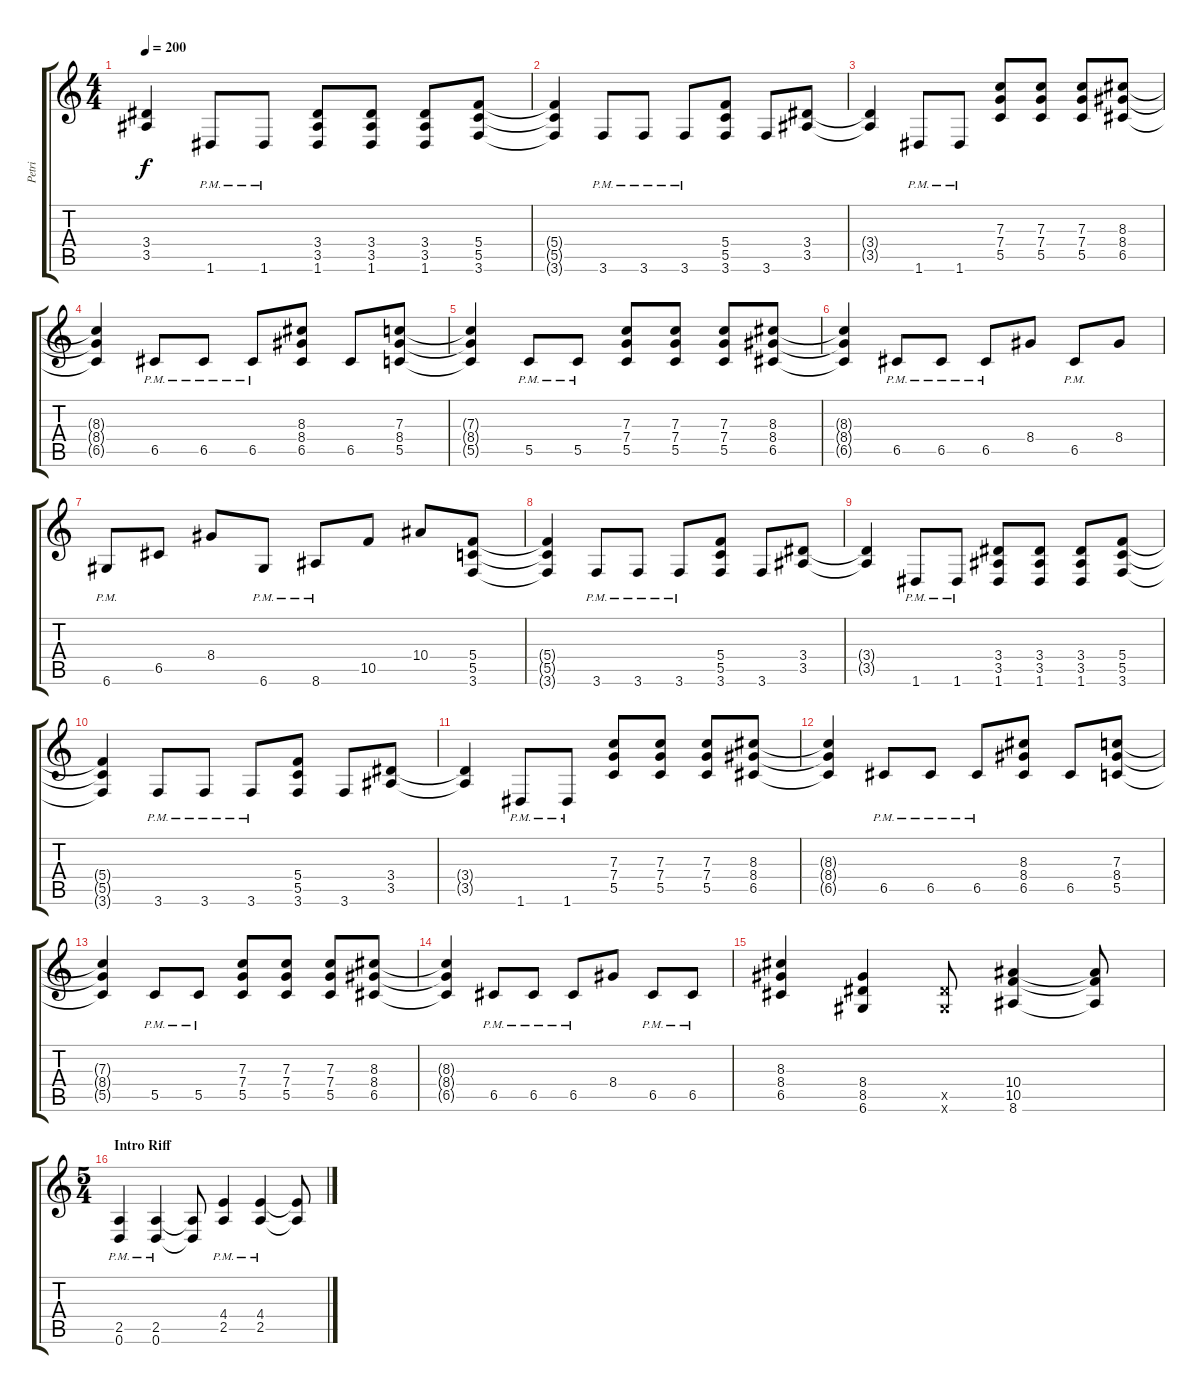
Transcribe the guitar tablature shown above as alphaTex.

\track ("Petri" "Petri") {instrument distortionguitar}
\staff {score tabs}
\tuning (D4 A3 F3 C3 G2 D2) {hide}
\ts (4 4)
\tempo 200
\clef g2
\ks c
(3.4{t} 3.5{t}).4{dy f} 1.6{pm}.8 1.6{pm}.8 (3.4 3.5 1.6).8 (3.4 3.5 1.6).8 (3.4 3.5 1.6).8 (5.4 5.5 3.6).8 |
(5.4{t} 5.5{t} 3.6{t}).4 3.6{pm}.8 3.6{pm}.8 3.6{pm}.8 (5.4 5.5 3.6).8 3.6.8 (3.4 3.5).8 |
(3.4{t} 3.5{t}).4 1.6{pm}.8 1.6{pm}.8 (7.3 7.4 5.5).8 (7.3 7.4 5.5).8 (7.3 7.4 5.5).8 (8.3 8.4 6.5).8 |
(8.3{t} 8.4{t} 6.5{t}).4 6.5{pm}.8 6.5{pm}.8 6.5{pm}.8 (8.3 8.4 6.5).8 6.5.8 (7.3 8.4 5.5).8 |
(7.3{t} 8.4{t} 5.5{t}).4 5.5{pm}.8 5.5{pm}.8 (7.3 7.4 5.5).8 (7.3 7.4 5.5).8 (7.3 7.4 5.5).8 (8.3 8.4 6.5).8 |
(8.3{t} 8.4{t} 6.5{t}).4 6.5{pm}.8 6.5{pm}.8 6.5{pm}.8 8.4.8 6.5{pm}.8 8.4.8 |
6.6{pm}.8 6.5.8 8.4.8 6.6{pm}.8 8.6{pm}.8 10.5.8 10.4.8 (5.4 5.5 3.6).8 |
(5.4{t} 5.5{t} 3.6{t}).4 3.6{pm}.8 3.6{pm}.8 3.6{pm}.8 (5.4 5.5 3.6).8 3.6.8 (3.4 3.5).8 |
(3.4{t} 3.5{t}).4 1.6{pm}.8 1.6{pm}.8 (3.4 3.5 1.6).8 (3.4 3.5 1.6).8 (3.4 3.5 1.6).8 (5.4 5.5 3.6).8 |
(5.4{t} 5.5{t} 3.6{t}).4 3.6{pm}.8 3.6{pm}.8 3.6{pm}.8 (5.4 5.5 3.6).8 3.6.8 (3.4 3.5).8 |
(3.4{t} 3.5{t}).4 1.6{pm}.8 1.6{pm}.8 (7.3 7.4 5.5).8 (7.3 7.4 5.5).8 (7.3 7.4 5.5).8 (8.3 8.4 6.5).8 |
(8.3{t} 8.4{t} 6.5{t}).4 6.5{pm}.8 6.5{pm}.8 6.5{pm}.8 (8.3 8.4 6.5).8 6.5.8 (7.3 8.4 5.5).8 |
(7.3{t} 8.4{t} 5.5{t}).4 5.5{pm}.8 5.5{pm}.8 (7.3 7.4 5.5).8 (7.3 7.4 5.5).8 (7.3 7.4 5.5).8 (8.3 8.4 6.5).8 |
(8.3{t} 8.4{t} 6.5{t}).4 6.5{pm}.8 6.5{pm}.8 6.5{pm}.8 8.4.8 6.5{pm}.8 6.5{pm}.8 |
(8.3 8.4 6.5).4 (8.4 8.5 6.6).4 (8.5{x} 6.6{x}).8 (10.4 10.5 8.6).4 (10.4{t} 10.5{t} 8.6{t}).8 |
\ts (5 4)
\section ("" "Intro Riff")
(2.5{pm} 0.6{pm}).4 (2.5{pm} 0.6{pm}).4 (2.5{t} 0.6{t}).8 (4.4{pm} 2.5{pm}).4 (4.4{pm} 2.5{pm}).4 (4.4{t} 2.5{t}).8
